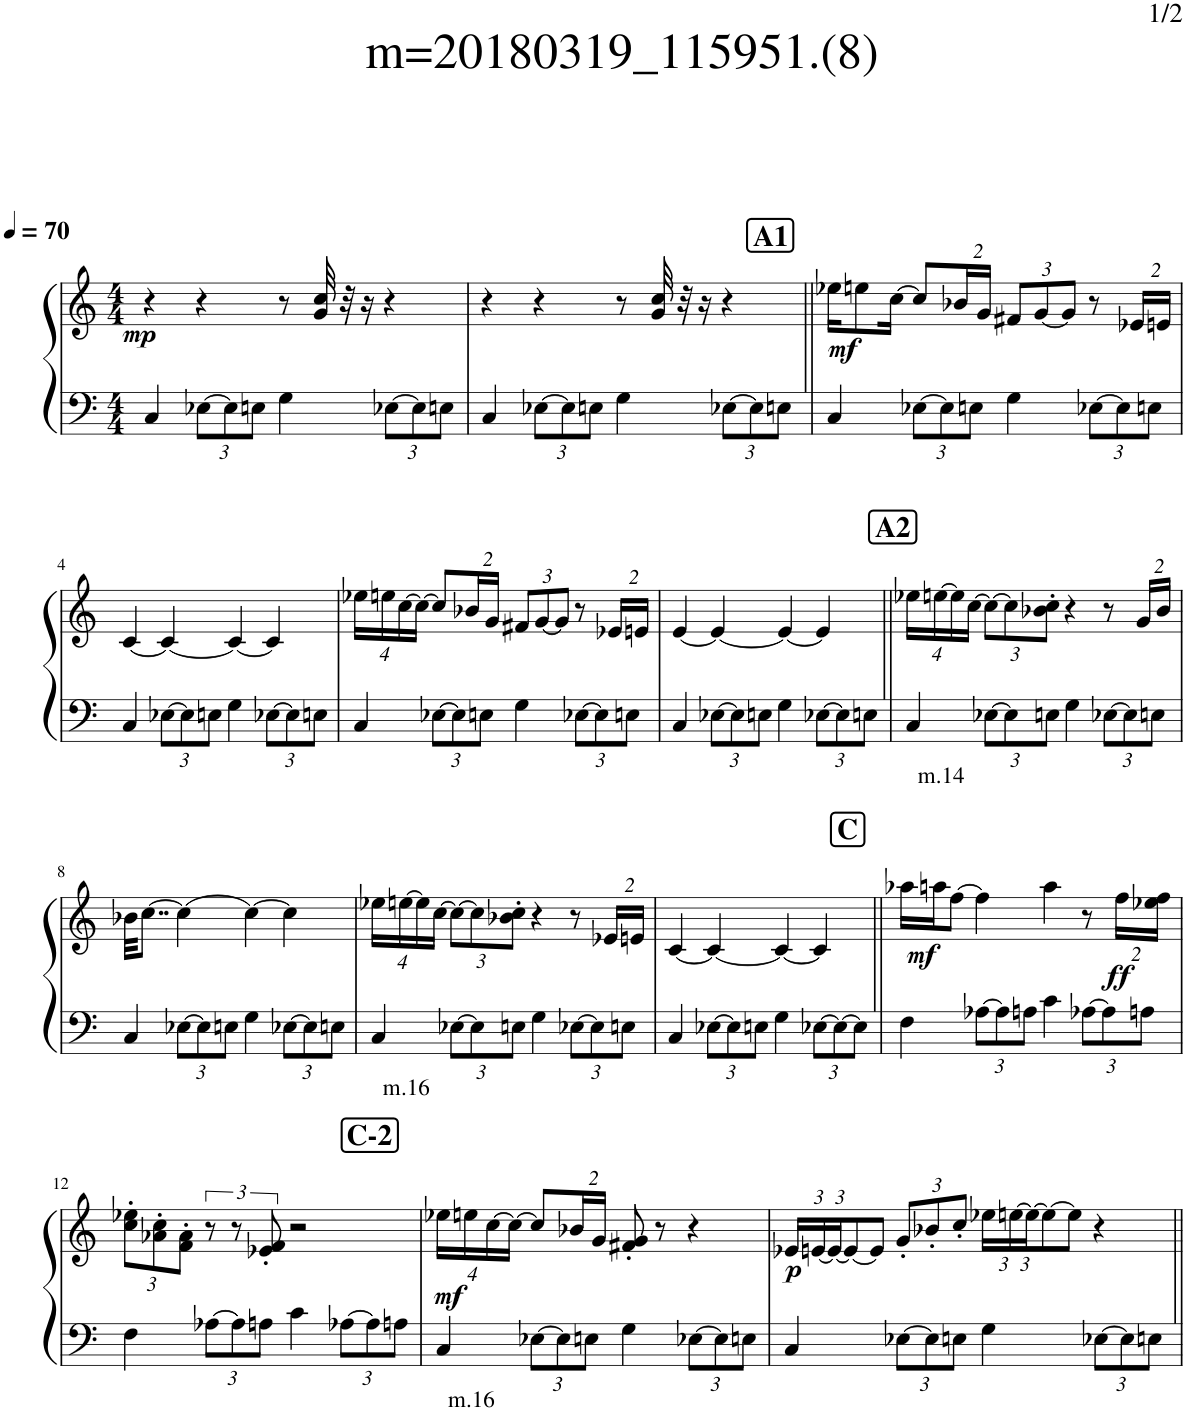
**kern	**text	**kern	**dynam
*part1	*part1	*part1	*part1
*staff2	*staff2	*staff1	*staff1/2
*I"ピアノ	*	*	*
*clefF4	*	*clefG2	*
*k[]	*	*k[]	*
*M4/4	*	*M4/4	*
*MM70	*	*MM70	*
=1	=1	=1	=1
!	!	!	!LO:DY:b
4C/	.	4r	mp
*Xbrackettup	*	*	*
[12E-X\L	.	4r	.
12E-\]	.	.	.
12En\J	.	.	.
4G\	.	8r	.
.	.	32g/ 32cc/	.
.	.	32r	.
.	.	16r	.
[12E-X\L	.	4r	.
12E-\]	.	.	.
12En\J	.	.	.
=2	=2	=2	=2
4C/	.	4r	.
[12E-X\L	.	4r	.
12E-\]	.	.	.
12En\J	.	.	.
4G\	.	8r	.
.	.	32g/ 32cc/	.
.	.	32r	.
.	.	16r	.
[12E-X\L	.	4r	.
12E-\]	.	.	.
12En\J	.	.	.
!!LO:REH:place=s1:a:B:cj:t=A1
=3||	=3||	=3||	=3||
!	!	!	!LO:DY:b
4C/	.	16ee-X\KL	mf
.	.	8een\	.
.	.	[16cc\Jk	.
[12E-X\L	.	8cc/L]	.
12E-\]	.	.	.
.	.	16b-X/L	.
12En\J	.	.	.
.	.	16g/JJ	.
*	*	*Xbrackettup	*
4G\	.	12f#X/L	.
.	.	[12g/	.
.	.	12g/J]	.
[12E-X\L	.	8r	.
12E-\]	.	.	.
.	.	16e-X/LL	.
12En\J	.	.	.
.	.	16en/JJ	.
!!LO:LB:g=z
=4	=4	=4	=4
4C/	.	[4c/	.
[12E-X\L	.	4c/_	.
12E-\]	.	.	.
12En\J	.	.	.
4G\	.	4c/_	.
[12E-X\L	.	4c/]	.
12E-\]	.	.	.
12En\J	.	.	.
=5	=5	=5	=5
4C/	.	16ee-X\LL	.
.	.	16een\	.
.	.	[16cc\	.
.	.	16cc\JJ_	.
[12E-X\L	.	8cc/L]	.
12E-\]	.	.	.
.	.	16b-X/L	.
12En\J	.	.	.
.	.	16g/JJ	.
4G\	.	12f#X/L	.
.	.	[12g/	.
.	.	12g/J]	.
[12E-X\L	.	8r	.
12E-\]	.	.	.
.	.	16e-X/LL	.
12En\J	.	.	.
.	.	16en/JJ	.
=6	=6	=6	=6
4C/	.	[4e/	.
[12E-X\L	.	4e/_	.
12E-\]	.	.	.
12En\J	.	.	.
4G\	.	4e/_	.
[12E-X\L	.	4e/]	.
12E-\]	.	.	.
12En\J	.	.	.
!!LO:REH:place=s1:a:B:cj:t=A2
=7||	=7||	=7||	=7||
!	!LO:LY:b	!	!
4C/	m.14	16ee-X\LL	.
.	.	[16een\	.
.	.	16ee\]	.
.	.	[16cc\JJ	.
[12E-X\L	.	12cc\L_	.
12E-\]	.	12cc\]	.
12En\J	.	12b-X\' 12cc\'J	.
4G\	.	4r	.
[12E-X\L	.	8r	.
12E-\]	.	.	.
.	.	16g/LL	.
12En\J	.	.	.
.	.	16b-/JJ	.
!!LO:LB:g=z
=8	=8	=8	=8
4C/	.	32b-X\KKL	.
.	.	[8..cc\J	.
[12E-X\L	.	4cc\_	.
12E-\]	.	.	.
12En\J	.	.	.
4G\	.	4cc\_	.
[12E-X\L	.	4cc\]	.
12E-\]	.	.	.
12En\J	.	.	.
=9	=9	=9	=9
!	!LO:LY:b	!	!
4C/	m.16	16ee-X\LL	.
.	.	[16een\	.
.	.	16ee\]	.
.	.	[16cc\JJ	.
[12E-X\L	.	12cc\L_	.
12E-\]	.	12cc\]	.
12En\J	.	12b-X\' 12cc\'J	.
4G\	.	4r	.
[12E-X\L	.	8r	.
12E-\]	.	.	.
.	.	16e-X/LL	.
12En\J	.	.	.
.	.	16en/JJ	.
=10	=10	=10	=10
4C/	.	[4c/	.
[12E-X\L	.	4c/_	.
12E-\]	.	.	.
12En\J	.	.	.
4G\	.	4c/_	.
[4E-X\	.	4c/]	.
!!LO:REH:place=s1:a:B:cj:t=C
=11||	=11||	=11||	=11||
4F\	.	16aa-X\LL	.
!	!	!	!LO:DY:b
.	.	16aan\J	mf
.	.	[8ff\J	.
[12A-X\L	.	4ff\]	.
12A-\]	.	.	.
12An\J	.	.	.
4c\	.	4aa\	.
[12A-X\L	.	8r	.
12A-\]	.	.	.
!	!	!	!LO:DY:b
.	.	16ff\LL	ff
12An\J	.	.	.
.	.	16ee-X\ 16ff\JJ	.
!!LO:LB:g=z
=12	=12	=12	=12
4F\	.	12cc\' 12ee-X\'L	.
.	.	12a-X\' 12cc\'	.
.	.	12f\' 12a-\'J	.
*	*	*brackettup	*
[12A-X\L	.	12r	.
12A-\]	.	12r	.
12An\J	.	12e-X/' 12f/'	.
4c\	.	2r	.
[12A-X\L	.	.	.
12A-\]	.	.	.
12An\J	.	.	.
!!LO:REH:place=s1:a:B:cj:t=C-2
=13	=13	=13	=13
!	!LO:LY:b	!	!LO:DY:b
4C/	m.16	16ee-X\LL	mf
.	.	16een\	.
.	.	[16cc\	.
.	.	16cc\JJ_	.
[12E-X\L	.	8cc/L]	.
12E-\]	.	.	.
.	.	16b-X/L	.
12En\J	.	.	.
.	.	16g/JJ	.
4G\	.	8f#X/' 8g/'	.
.	.	8r	.
[12E-X\L	.	4r	.
12E-\]	.	.	.
12En\J	.	.	.
=14	=14	=14	=14
*	*	*Xbrackettup	*
!	!	!	!LO:DY:b
4C/	.	36e-X/LL	p
.	.	[36en/	.
.	.	36e/J_	.
.	.	12e/_	.
.	.	12e/J]	.
[12E-X\L	.	12g'/L	.
12E-\]	.	12b-X'/	.
12En\J	.	12cc'/J	.
4G\	.	36ee-X\LL	.
.	.	[36een\	.
.	.	36ee\J_	.
.	.	12ee\_	.
.	.	12ee\J]	.
[12E-X\L	.	4r	.
12E-\]	.	.	.
12En\J	.	.	.
=||	=||	=||	=||
*-	*-	*-	*-
